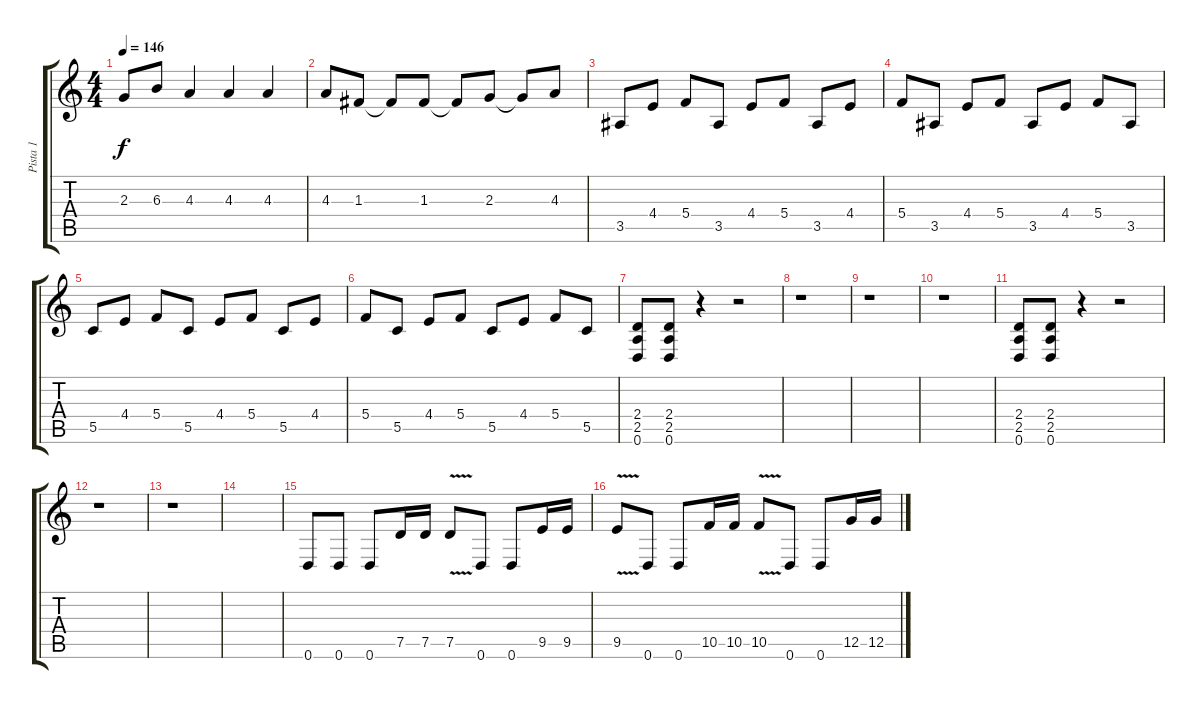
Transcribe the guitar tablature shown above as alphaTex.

\track ("Pista 1" "Pista 1") {instrument distortionguitar}
\staff {score tabs}
\tuning (D4 A3 F3 C3 G2 D2) {hide}
\ts (4 4)
\tempo 146
\clef g2
\ks c
2.3{t}.8{dy f} 6.3.8 4.3.4 4.3.4 4.3.4 |
4.3.8 1.3.8 1.3{t}.8 1.3.8 1.3{t}.8 2.3.8 2.3{t}.8 4.3.8 |
3.5.8 4.4.8 5.4.8 3.5.8 4.4.8 5.4.8 3.5.8 4.4.8 |
5.4.8 3.5.8 4.4.8 5.4.8 3.5.8 4.4.8 5.4.8 3.5.8 |
5.5.8 4.4.8 5.4.8 5.5.8 4.4.8 5.4.8 5.5.8 4.4.8 |
5.4.8 5.5.8 4.4.8 5.4.8 5.5.8 4.4.8 5.4.8 5.5.8 |
(2.4 2.5 0.6).8 (2.4 2.5 0.6).8 r.4 r.2 |
r.1 |
r.1 |
r.1 |
(2.4 2.5 0.6).8 (2.4 2.5 0.6).8 r.4 r.2 |
r.1 |
r.1 |
|
0.6.8 0.6.8 0.6.8 7.5.16 7.5.16 7.5{v}.8 0.6.8 0.6.8 9.5.16 9.5.16 |
9.5{v}.8 0.6.8 0.6.8 10.5.16 10.5.16 10.5{v}.8 0.6.8 0.6.8 12.5.16 12.5.16
